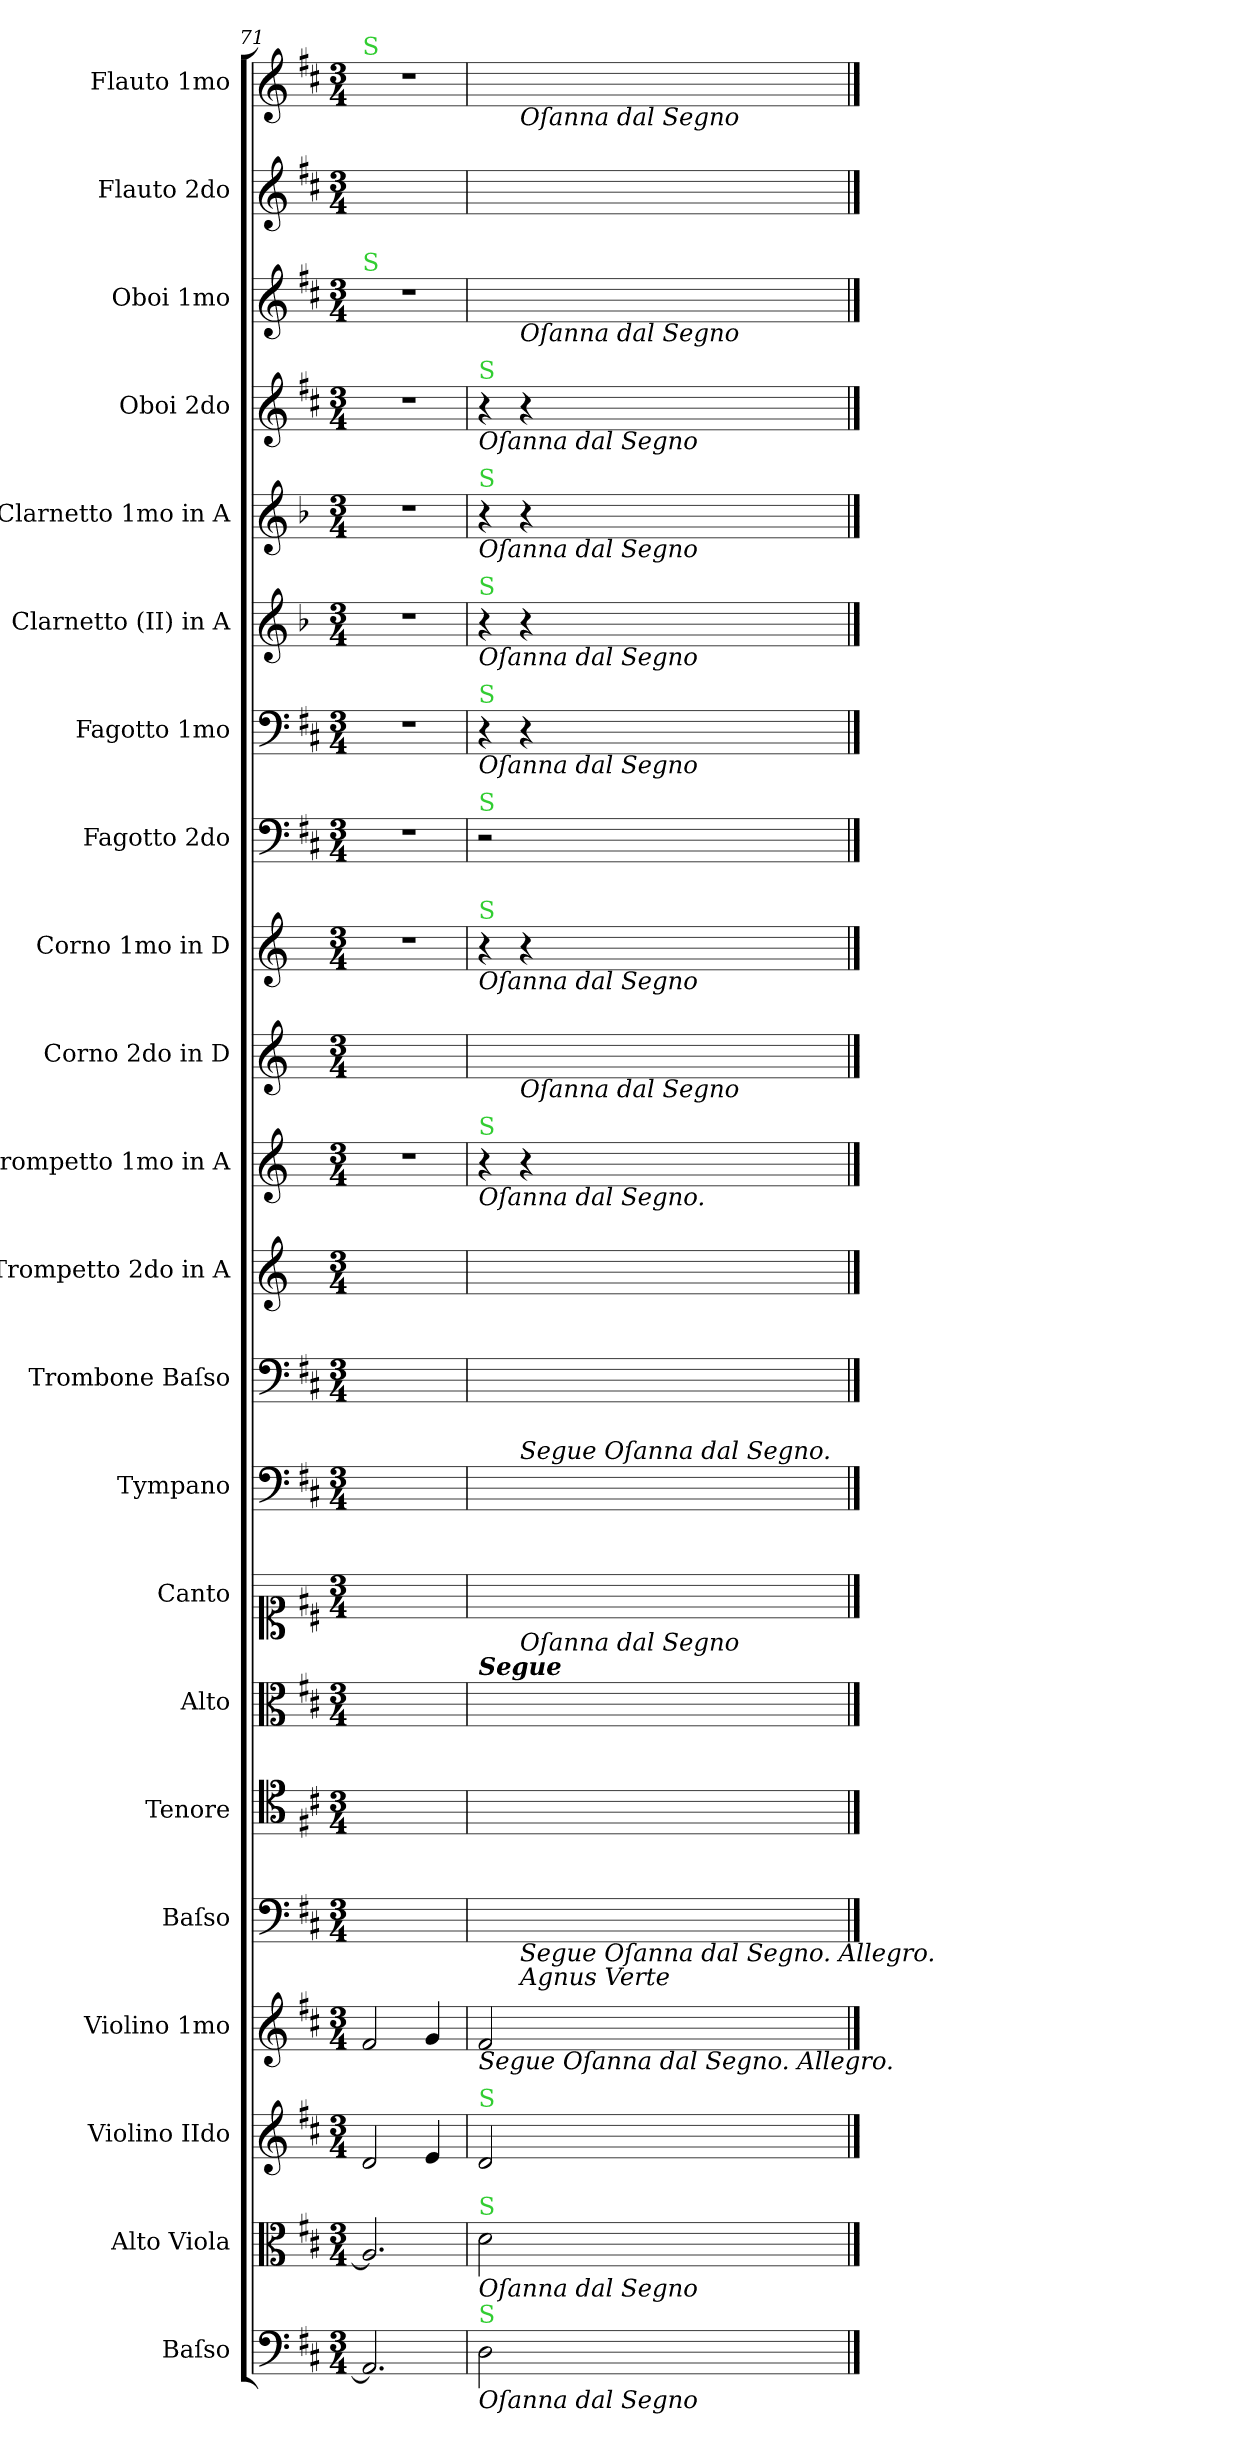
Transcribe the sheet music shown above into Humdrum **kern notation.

**kern	**kern	**kern	**kern	**kern	**kern	**kern	**kern	**kern	**kern	**kern	**kern	**kern	**kern	**kern	**kern	**kern	**kern	**kern	**kern	**kern	**kern
*part22	*part21	*part20	*part19	*part18	*part17	*part16	*part15	*part14	*part13	*part12	*part11	*part10	*part9	*part8	*part7	*part6	*part5	*part4	*part3	*part2	*part1
*staff22	*staff21	*staff20	*staff19	*staff18	*staff17	*staff16	*staff15	*staff14	*staff13	*staff12	*staff11	*staff10	*staff9	*staff8	*staff7	*staff6	*staff5	*staff4	*staff3	*staff2	*staff1
*I"Baſso	*I"Alto Viola	*I"Violino IIdo	*I"Violino 1mo	*I"Baſso	*I"Tenore	*I"Alto	*I"Canto	*I"Tympano	*I"Trombone Baſso	*I"Trompetto 2do in A	*I"Trompetto 1mo in A	*I"Corno 2do in D	*I"Corno 1mo in D	*I"Fagotto 2do	*I"Fagotto 1mo	*I"Clarnetto (II) in A	*I"Clarnetto 1mo in A	*I"Oboi 2do	*I"Oboi 1mo	*I"Flauto 2do	*I"Flauto 1mo
*I'B	*I'A-vla	*I'Vl II	*I'Vl I	*I'B	*I'T	*I'A	*I'C	*I'Timp	*I'B-trb	*I'Tr II in A	*I'Tr I in A	*I'Cor II in D	*I'Cor I in D	*I'Fag II	*I'Fag I	*I'Cl (II) in A	*I'Cl I in A	*I'Ob II	*I'Ob I	*I'Fl II	*I'Fl I
*clefF4	*clefC3	*clefG2	*clefG2	*clefF4	*clefC4	*clefC3	*clefC1	*clefF4	*clefF4	*clefG2	*clefG2	*clefG2	*clefG2	*clefF4	*clefF4	*clefG2	*clefG2	*clefG2	*clefG2	*clefG2	*clefG2
*	*	*	*	*	*	*	*	*	*	*ITrd2c3	*ITrd2c3	*ITrd6c10	*ITrd6c10	*	*	*ITrd2c3	*ITrd2c3	*	*	*	*
*k[f#c#]	*k[f#c#]	*k[f#c#]	*k[f#c#]	*k[f#c#]	*k[f#c#]	*k[f#c#]	*k[f#c#]	*k[f#c#]	*k[f#c#]	*k[f#c#g#]	*k[f#c#g#]	*k[f#c#]	*k[f#c#]	*k[f#c#]	*k[f#c#]	*k[f#c#]	*k[f#c#]	*k[f#c#]	*k[f#c#]	*k[f#c#]	*k[f#c#]
*M3/4	*M3/4	*M3/4	*M3/4	*M3/4	*M3/4	*M3/4	*M3/4	*M3/4	*M3/4	*M3/4	*M3/4	*M3/4	*M3/4	*M3/4	*M3/4	*M3/4	*M3/4	*M3/4	*M3/4	*M3/4	*M3/4
=71	=71	=71	=71	=71	=71	=71	=71	=71	=71	=71	=71	=71	=71	=71	=71	=71	=71	=71	=71	=71	=71
!	!	!	!	!	!	!	!	!	!	!	!	!	!	!	!	!	!	!	!	!	!LO:TX:a:color=limegreen:t=S
!	!	!	!	!	!	!	!	!	!	!	!	!	!	!	!	!	!	!	!LO:TX:a:color=limegreen:t=S	!	!
2.AA/]	2.A/]	2d/	2f#/	2.ryy	2.ryy	2.ryy	2.ryy	2.ryy	2.ryy	2.ryy	2.r	2.ryy	2.r	2.r	2.r	2.r	2.r	2.r	2.r	2.ryy	2.r
.	.	4e/	4g/	.	.	.	.	.	.	.	.	.	.	.	.	.	.	.	.	.	.
=72	=72	=72	=72	=72	=72	=72	=72	=72	=72	=72	=72	=72	=72	=72	=72	=72	=72	=72	=72	=72	=72
!	!	!	!	!	!	!	!	!	!	!	!	!	!	!	!	!	!	!LO:TX:a:color=limegreen:t=S	!	!	!
!	!	!	!	!	!	!	!	!	!	!	!	!	!	!	!	!	!	!LO:TX:b:i:t=Oſanna dal Segno	!	!	!
!	!	!	!	!	!	!	!	!	!	!	!	!	!	!	!	!	!LO:TX:a:color=limegreen:t=S	!	!	!	!
!	!	!	!	!	!	!	!	!	!	!	!	!	!	!	!	!	!LO:TX:b:i:t=Oſanna dal Segno	!	!	!	!
!	!	!	!	!	!	!	!	!	!	!	!	!	!	!	!	!LO:TX:a:color=limegreen:t=S	!	!	!	!	!
!	!	!	!	!	!	!	!	!	!	!	!	!	!	!	!	!LO:TX:b:i:t=Oſanna dal Segno	!	!	!	!	!
!	!	!	!	!	!	!	!	!	!	!	!	!	!	!	!LO:TX:a:color=limegreen:t=S	!	!	!	!	!	!
!	!	!	!	!	!	!	!	!	!	!	!	!	!	!	!LO:TX:b:i:t=Oſanna dal Segno	!	!	!	!	!	!
!	!	!	!	!	!	!	!	!	!	!	!	!	!	!LO:TX:a:color=limegreen:t=S	!	!	!	!	!	!	!
!	!	!	!	!	!	!	!	!	!	!	!	!	!LO:TX:a:color=limegreen:t=S	!	!	!	!	!	!	!	!
!	!	!	!	!	!	!	!	!	!	!	!	!	!LO:TX:b:i:t=Oſanna dal Segno	!	!	!	!	!	!	!	!
!	!	!	!	!	!	!	!	!	!	!	!LO:TX:a:color=limegreen:t=S	!	!	!	!	!	!	!	!	!	!
!	!	!	!	!	!	!	!	!	!	!	!LO:TX:b:i:t=Oſanna dal Segno.	!	!	!	!	!	!	!	!	!	!
!	!	!	!	!	!	!LO:TX:a:Bi:t=Segue	!	!	!	!	!	!	!	!	!	!	!	!	!	!	!
!	!	!	!LO:TX:b:i:t=Segue Oſanna dal Segno. Allegro.	!	!	!	!	!	!	!	!	!	!	!	!	!	!	!	!	!	!
!	!	!LO:TX:a:color=limegreen:t=S	!	!	!	!	!	!	!	!	!	!	!	!	!	!	!	!	!	!	!
!	!LO:TX:a:color=limegreen:t=S	!	!	!	!	!	!	!	!	!	!	!	!	!	!	!	!	!	!	!	!
!	!LO:TX:b:i:t=Oſanna dal Segno	!	!	!	!	!	!	!	!	!	!	!	!	!	!	!	!	!	!	!	!
!LO:TX:a:color=limegreen:t=S	!	!	!	!	!	!	!	!	!	!	!	!	!	!	!	!	!	!	!	!	!
!LO:TX:b:i:t=Oſanna dal Segno	!	!	!	!	!	!	!	!	!	!	!	!	!	!	!	!	!	!	!	!	!
*	*	*	*	*^	*	*	*	*^	*	*	*	*	*	*	*	*	*	*	*^	*	*^
2D\	2d\	2d/	2f#/	2.ryy	4ryy	2.ryy	4ryy	2.ryy	2.ryy	4ryy	2.ryy	2.ryy	4r	4ryy	4r	2r	4r	4r	4r	4r	2.ryy	4ryy	2.ryy	2.ryy	4ryy
!	!	!	!	!	!	!	!	!	!	!	!	!	!	!	!	!	!	!	!	!	!	!	!	!	!LO:TX:b:i:t=Oſanna dal Segno
!	!	!	!	!	!	!	!	!	!	!	!	!	!	!	!	!	!	!	!	!	!	!LO:TX:b:i:t=Oſanna dal Segno	!	!	!
!	!	!	!	!	!	!	!	!	!	!	!	!	!	!LO:TX:b:i:t=Oſanna dal Segno	!	!	!	!	!	!	!	!	!	!	!
!	!	!	!	!	!	!	!	!	!	!LO:TX:a:i:t=Segue Oſanna dal Segno.	!	!	!	!	!	!	!	!	!	!	!	!	!	!	!
!	!	!	!	!	!	!	!LO:TX:a:i:t=Oſanna dal Segno	!	!	!	!	!	!	!	!	!	!	!	!	!	!	!	!	!	!
!	!	!	!	!	!LO:TX:b:i:t=Segue Oſanna dal Segno. Allegro.	!	!	!	!	!	!	!	!	!	!	!	!	!	!	!	!	!	!	!	!
!	!	!	!	!	!LO:TX:b:i:t=Agnus Verte	!	!	!	!	!	!	!	!	!	!	!	!	!	!	!	!	!	!	!	!
.	.	.	.	.	2ryy	.	2ryy	.	.	2ryy	.	.	4r	2ryy	4r	.	4r	4r	4r	4r	.	2ryy	.	.	2ryy
4ryy	4ryy	4ryy	4ryy	.	.	.	.	.	.	.	.	.	4ryy	.	4ryy	4ryy	4ryy	4ryy	4ryy	4ryy	.	.	.	.	.
*	*	*	*	*v	*v	*	*	*	*v	*v	*	*	*	*	*	*	*	*	*	*	*v	*v	*	*v	*v
==	==	==	==	==	==	==	==	==	==	==	==	==	==	==	==	==	==	==	==	==	==
*-	*-	*-	*-	*-	*-	*-	*-	*-	*-	*-	*-	*-	*-	*-	*-	*-	*-	*-	*-	*-	*-
